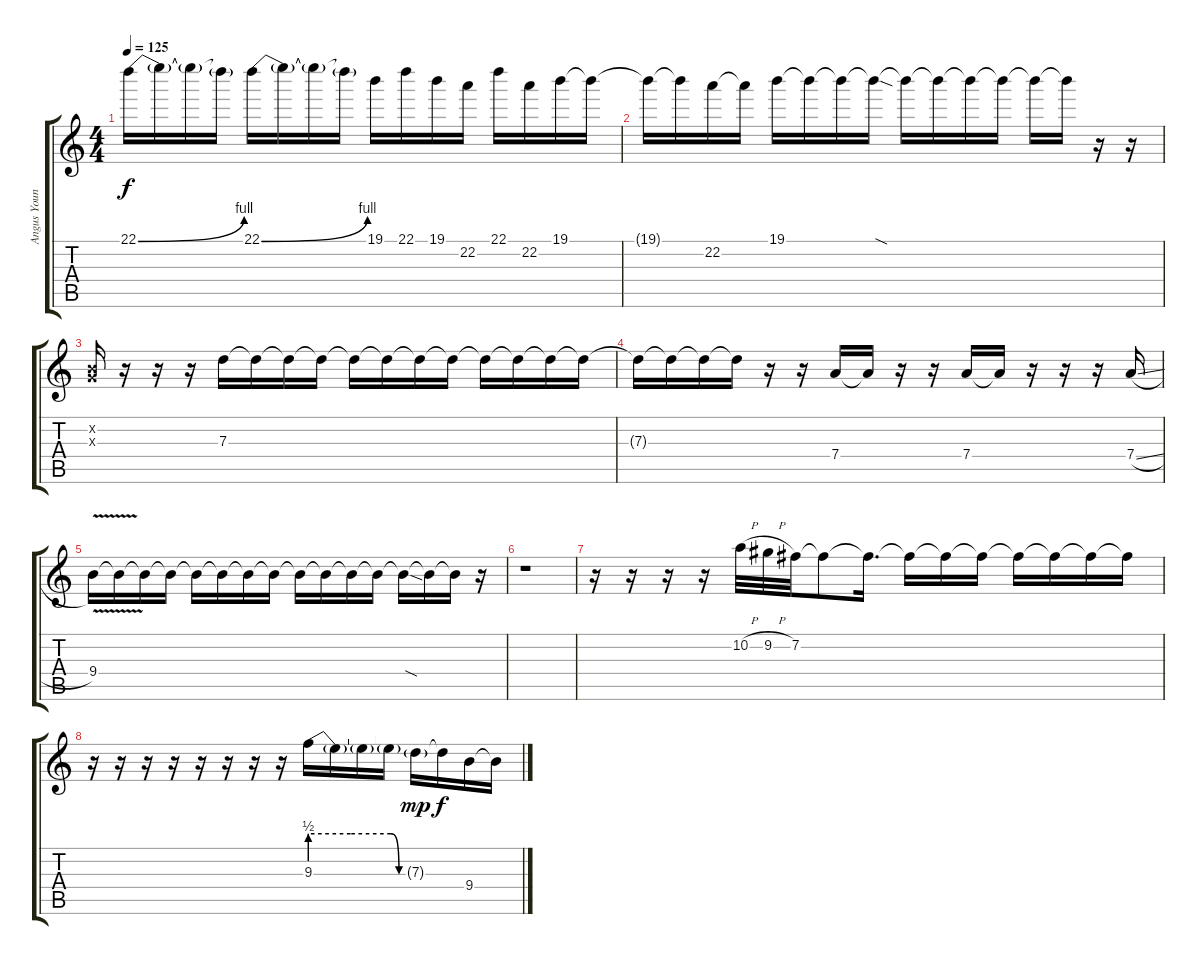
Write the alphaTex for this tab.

\track ("Angus Young" "Angus Youn") {instrument distortionguitar}
\staff {score tabs}
\tuning (E4 B3 G3 D3 A2 E2) {hide}
\ts (4 4)
\tempo 125
\clef g2
\ks c
22.1{be (bend 0 0 60 4)}.16{dy f} 22.1{t}.16 22.1{t}.16 22.1{t}.16 22.1{be (bend 0 0 60 4)}.16 22.1{t}.16 22.1{t}.16 22.1{t}.16 19.1.16 22.1.16 19.1.16 22.2.16 22.1.16 22.2.16 19.1.16 19.1{t}.16 |
19.1{t}.16 19.1{t}.16 22.2.16 22.2{t}.16 19.1.16 19.1{t}.16 19.1{t}.16 19.1{sod t}.16 19.1{t}.16 19.1{t}.16 19.1{t}.16 19.1{t}.16 19.1{t}.16 19.1{t}.16 r.16 r.16 |
(0.2{x} 0.3{x}).16 r.16 r.16 r.16 7.3.16 7.3{t}.16 7.3{t}.16 7.3{t}.16 7.3{t}.16 7.3{t}.16 7.3{t}.16 7.3{t}.16 7.3{t}.16 7.3{t}.16 7.3{t}.16 7.3{t}.16 |
7.3{t}.16 7.3{t}.16 7.3{t}.16 7.3{t}.16 r.16 r.16 7.4.16 7.4{t}.16 r.16 r.16 7.4.16 7.4{t}.16 r.16 r.16 r.16 7.4{sl}.16 |
9.4{v}.16 9.4{t}.16 9.4{t}.16 9.4{t}.16 9.4{t}.16 9.4{t}.16 9.4{t}.16 9.4{t}.16 9.4{t}.16 9.4{t}.16 9.4{t}.16 9.4{t}.16 9.4{sod t}.16 9.4{t}.16 9.4{t}.16 r.16 |
r.1 |
r.16 r.16 r.16 r.16 10.2{h}.32 9.2{h}.32 7.2.32 7.2{t}.8 7.2{t}.16{d} 7.2{t}.16 7.2{t}.16 7.2{t}.16 7.2{t}.16 7.2{t}.16 7.2{t}.16 7.2{t}.16 |
r.16 r.16 r.16 r.16 r.16 r.16 r.16 r.16 9.3{be (custom 0 2 25 2 50 2 55 0 60 0)}.16 9.3{t}.16 9.3{t}.16 9.3{t}.16 7.3{g}.16{dy mp} 7.3{t}.16{dy f} 9.4.16 9.4{t}.16
